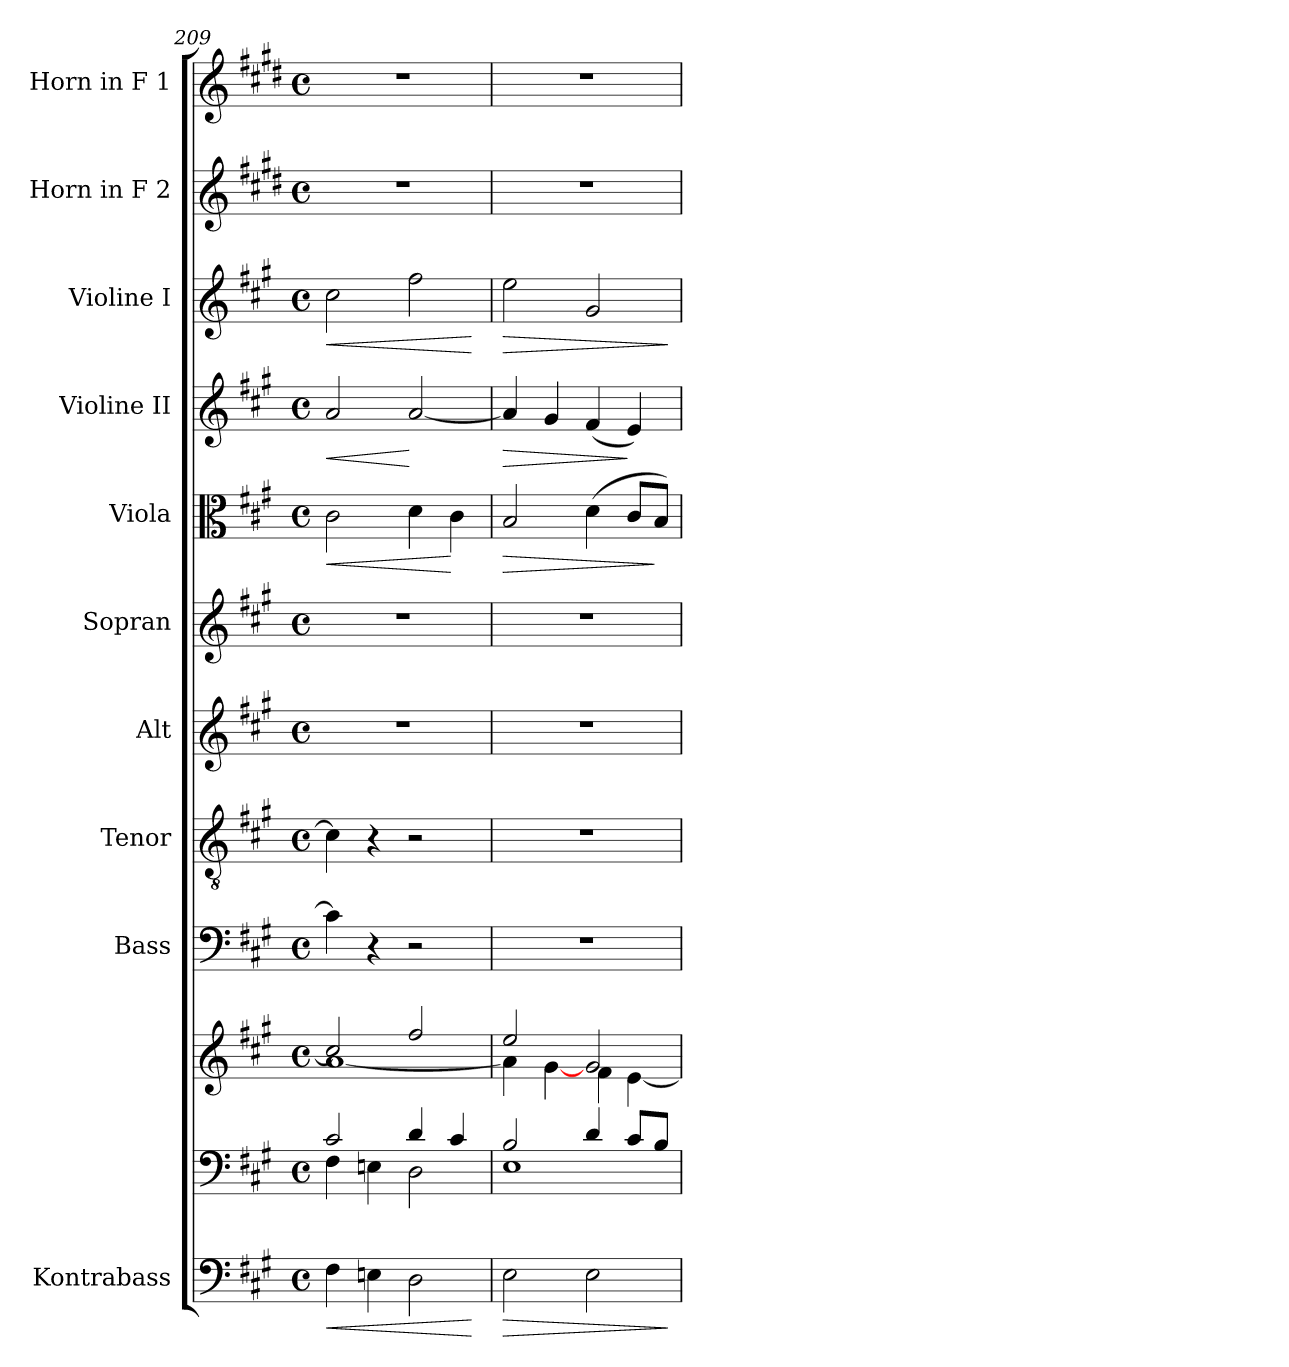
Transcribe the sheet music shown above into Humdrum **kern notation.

**kern	**dynam	**kern	**kern	**kern	**kern	**kern	**kern	**kern	**dynam	**kern	**dynam	**kern	**dynam	**kern	**kern
*part11	*part11	*part10	*part10	*part9	*part8	*part7	*part6	*part5	*part5	*part4	*part4	*part3	*part3	*part2	*part1
*staff12	*staff12	*staff11	*staff10	*staff9	*staff8	*staff7	*staff6	*staff5	*staff5	*staff4	*staff4	*staff3	*staff3	*staff2	*staff1
*I"Kontrabass	*	*	*	*I"Bass	*I"Tenor	*I"Alt	*I"Sopran	*I"Viola	*	*I"Violine II	*	*I"Violine I	*	*I"Horn in F 2	*I"Horn in F 1
*I'Kb.	*	*	*	*I'B.	*I'T.	*I'A.	*I'S.	*I'Vla.	*	*I'Vl. II	*	*I'Vl. I	*	*	*
*clefF4	*	*clefF4	*clefG2	*clefF4	*clefGv2	*clefG2	*clefG2	*clefC3	*	*clefG2	*	*clefG2	*	*clefG2	*clefG2
*ITrd7c12	*	*	*	*	*	*	*	*	*	*	*	*	*	*ITrd4c7	*ITrd4c7
*k[f#c#g#]	*	*k[f#c#g#]	*k[f#c#g#]	*k[f#c#g#]	*k[f#c#g#]	*k[f#c#g#]	*k[f#c#g#]	*k[f#c#g#]	*	*k[f#c#g#]	*	*k[f#c#g#]	*	*k[f#c#g#]	*k[f#c#g#]
*A:	*	*A:	*A:	*A:	*A:	*A:	*A:	*A:	*	*A:	*	*A:	*	*A:	*A:
*M4/4	*	*M4/4	*M4/4	*M4/4	*M4/4	*M4/4	*M4/4	*M4/4	*	*M4/4	*	*M4/4	*	*M4/4	*M4/4
*met(c)	*	*met(c)	*met(c)	*met(c)	*met(c)	*met(c)	*met(c)	*met(c)	*	*met(c)	*	*met(c)	*	*met(c)	*met(c)
=209	=209	=209	=209	=209	=209	=209	=209	=209	=209	=209	=209	=209	=209	=209	=209
!	!LO:HP:b	!	!	!	!	!	!	!	!LO:HP:b	!	!LO:HP:b	!	!LO:HP:b	!	!
*	*	*^	*^	*	*	*	*	*	*	*	*	*	*	*	*
4FF#\	<	2c#/	4F#\	2cc#/]	[<1a	4c#\]	4c#\]	1r	1r	2c#\	<	2a/	<	2cc#\	<	1r	1r
4EEn\	.	.	4En\	.	.	4r	4r	.	.	.	.	.	.	.	.	.	.
2DD\	.	4d/	2D\	2ff#/	.	2r	2r	.	.	4d\	.	[2a/	[	2ff#\	.	.	.
.	.	4c#/	.	.	.	.	.	.	.	4c#\	[	.	.	.	.	.	.
*	*	*v	*v	*	*	*	*	*	*	*	*	*	*	*	*	*	*
*	*	*	*v	*v	*	*	*	*	*	*	*	*	*	*	*	*
.	[	.	.	.	.	.	.	.	.	.	.	.	[	.	.
=210	=210	=210	=210	=210	=210	=210	=210	=210	=210	=210	=210	=210	=210	=210	=210
!	!LO:HP:b	!	!	!	!	!	!	!	!LO:HP:b	!	!LO:HP:b	!	!LO:HP:b	!	!
*	*	*^	*^	*	*	*	*	*	*	*	*	*	*	*	*
2EE\	>	2B/	1E	2ee/	4a\]	1r	1r	1r	1r	2B/	>	4a/]	>	2ee\	>	1r	1r
.	.	.	.	.	[<4g#\	.	.	.	.	.	.	4g#/	.	.	.	.	.
2EE\	.	4d/	.	2g#/	4f#\	.	.	.	.	(>4d\	.	(<4f#/	.	2g#/	.	.	.
.	.	8c#/L	.	.	[<4e\	.	.	.	.	8c#/L	.	4e/)	]	.	.	.	.
.	.	8B/J	.	.	.	.	.	.	.	8B/J)	]	.	.	.	.	.	.
*	*	*v	*v	*	*	*	*	*	*	*	*	*	*	*	*	*	*
*	*	*	*v	*v	*	*	*	*	*	*	*	*	*	*	*	*
.	]	.	.	.	.	.	.	.	.	.	.	.	]	.	.
=	=	=	=	=	=	=	=	=	=	=	=	=	=	=	=
*-	*-	*-	*-	*-	*-	*-	*-	*-	*-	*-	*-	*-	*-	*-	*-
